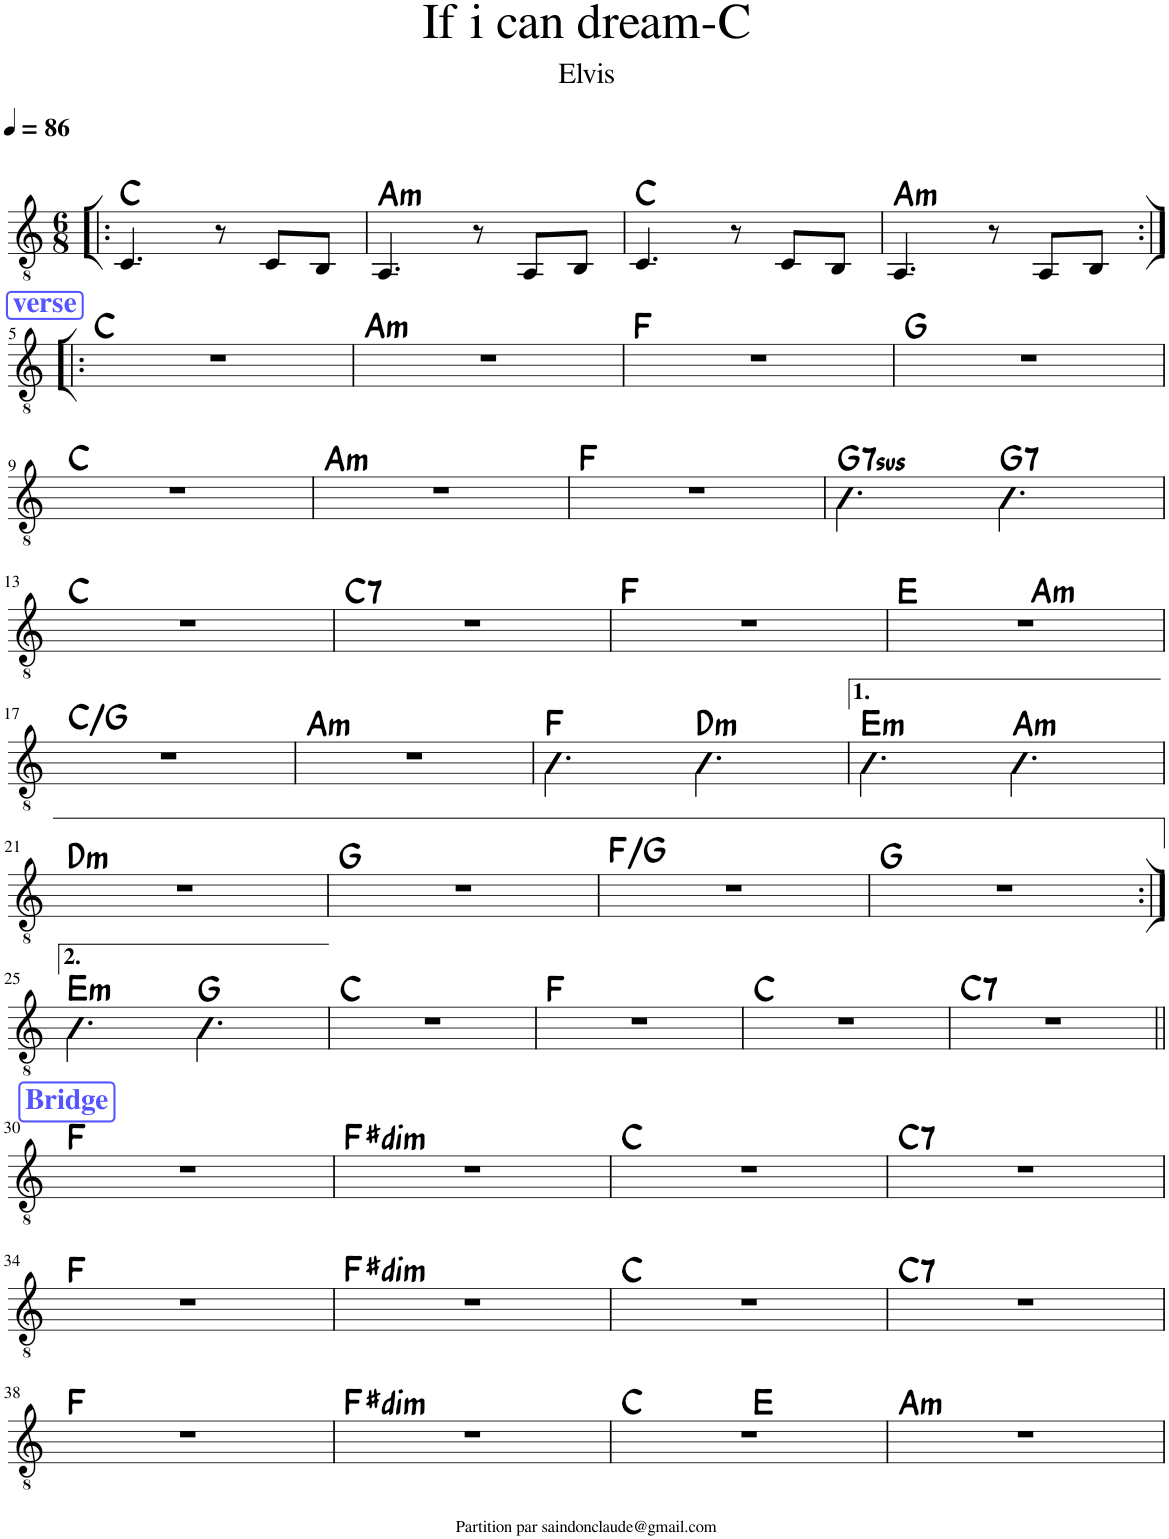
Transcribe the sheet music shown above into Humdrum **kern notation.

**kern	**harte
*part1	*part1
*staff1	*
*I"Classical Guitar	*
*I'Guit.	*
*clefGv2	*
*k[]	*
*M6/8	*
*MM86	*
=1!|:	=1!|:
4.C/	C:maj
8r	.
8C/L	.
8BB/J	.
=2	=2
!	!LO:H:kt=m
4.AA/	A:min
8r	.
8AA/L	.
8BB/J	.
=3	=3
4.C/	C:maj
8r	.
8C/L	.
8BB/J	.
=4	=4
!	!LO:H:kt=m
4.AA/	A:min
8r	.
8AA/L	.
8BB/J	.
!!LO:LB:g=z
!!LO:REH:place=s1:a:B:cj:color=#5555FF:fs=14:t=verse
=5:|!|:	=5:|!|:
2.r	C:maj
=6	=6
!	!LO:H:kt=m
2.r	A:min
=7	=7
2.r	F:maj
=8	=8
2.r	G:maj
!!LO:LB:g=z
=9	=9
2.r	C:maj
=10	=10
!	!LO:H:kt=m
2.r	A:min
=11	=11
2.r	F:maj
=12	=12
!	!LO:H:kt=7sus
4.G\	G:sus4(7)
!	!LO:H:kt=7
4.G\	G:7
!!LO:LB:g=z
=13	=13
2.r	C:maj
=14	=14
!	!LO:H:kt=7
2.r	C:7
=15	=15
2.r	F:maj
=16	=16
*^	*
2.r	4.ryy	E:maj
!	!	!LO:H:kt=m
.	4.ryy	A:min
*v	*v	*
!!LO:LB:g=z
=17	=17
2.r	C:maj/5
=18	=18
!	!LO:H:kt=m
2.r	A:min
=19	=19
4.F\	F:maj
!	!LO:H:kt=m
4.D\	D:min
=20	=20
!	!LO:H:kt=m
4.E\	E:min
!	!LO:H:kt=m
4.A\	A:min
!!LO:LB:g=z
=21	=21
!	!LO:H:kt=m
2.r	D:min
=22	=22
2.r	G:maj
=23	=23
2.r	F:maj/2
=24	=24
2.r	G:maj
!!LO:LB:g=z
=25:|!	=25:|!
!	!LO:H:kt=m
4.E\	E:min
4.G\	G:maj
=26	=26
2.r	C:maj
=27	=27
2.r	F:maj
=28	=28
2.r	C:maj
=29	=29
!	!LO:H:kt=7
2.r	C:7
!!LO:LB:g=z
!!LO:REH:place=s1:a:B:cj:color=#5555FF:fs=14:t=Bridge
=30||	=30||
2.r	F:maj
=31	=31
!	!LO:H:kt=dim
2.r	F#:dim
=32	=32
2.r	C:maj
=33	=33
!	!LO:H:kt=7
2.r	C:7
!!LO:LB:g=z
=34	=34
2.r	F:maj
=35	=35
!	!LO:H:kt=dim
2.r	F#:dim
=36	=36
2.r	C:maj
=37	=37
!	!LO:H:kt=7
2.r	C:7
!!LO:LB:g=z
=38	=38
2.r	F:maj
=39	=39
!	!LO:H:kt=dim
2.r	F#:dim
=40	=40
*^	*
2.r	4.ryy	C:maj
.	4.ryy	E:maj
=41	=41	=41
!	!	!LO:H:kt=m
*v	*v	*
2.r	A:min
=	=
*-	*-
